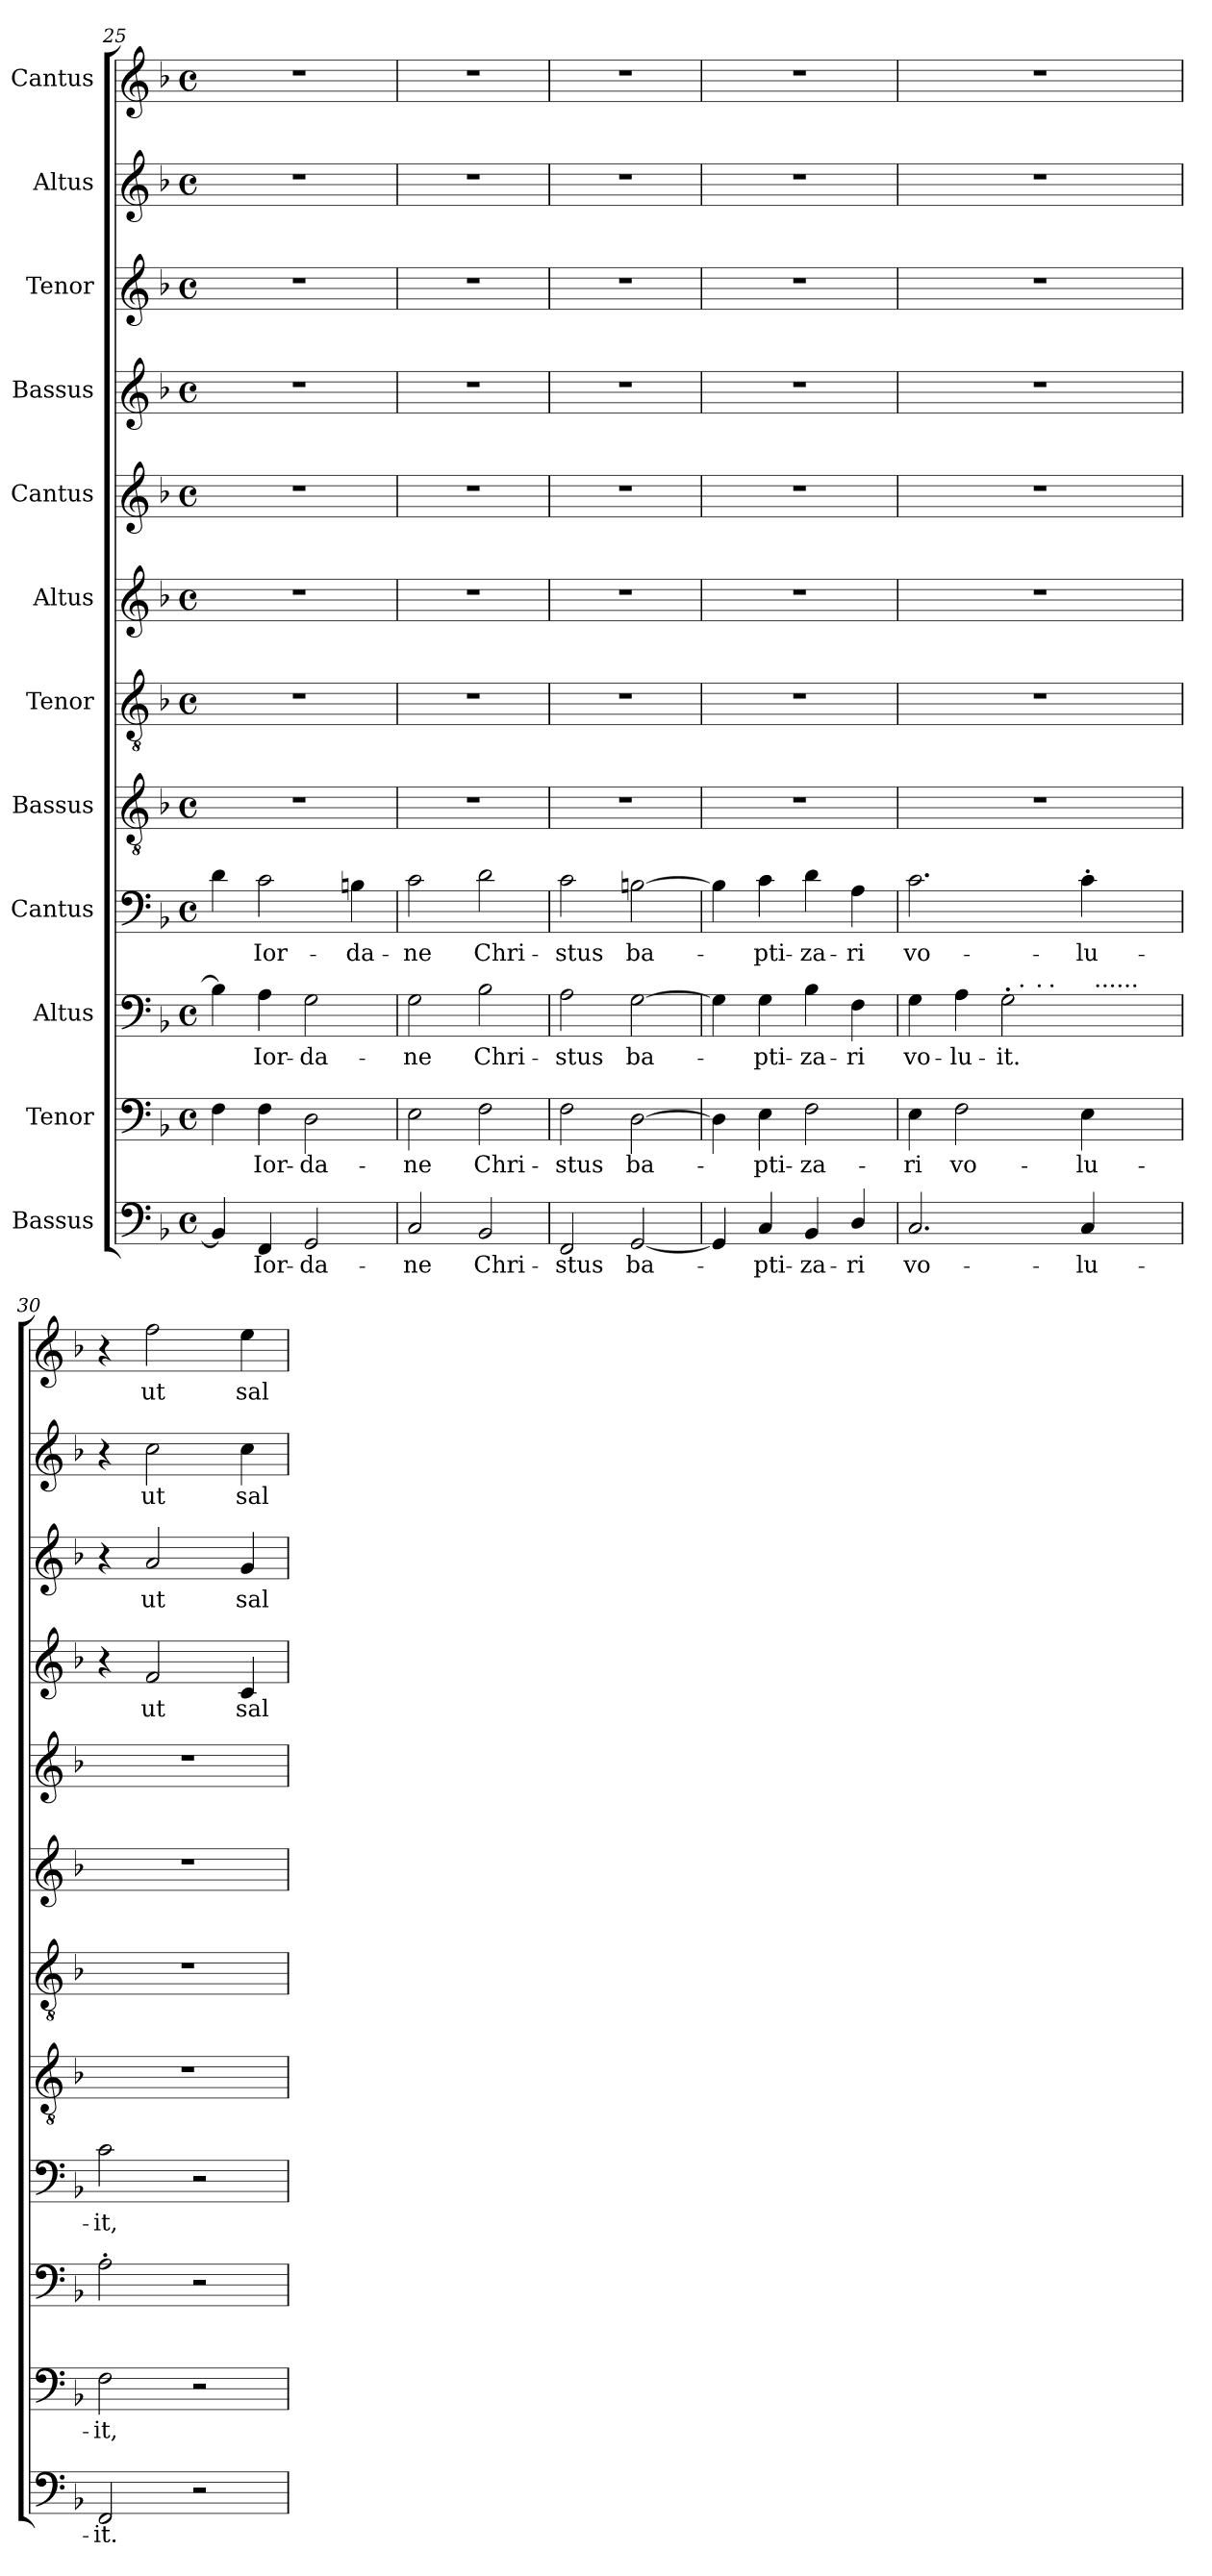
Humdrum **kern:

**kern	**text	**kern	**text	**kern	**text	**kern	**text	**kern	**kern	**kern	**kern	**kern	**text	**kern	**text	**kern	**text	**kern	**text
*part12	*part12	*part11	*part11	*part10	*part10	*part9	*part9	*part8	*part7	*part6	*part5	*part4	*part4	*part3	*part3	*part2	*part2	*part1	*part1
*staff12	*staff12	*staff11	*staff11	*staff10	*staff10	*staff9	*staff9	*staff8	*staff7	*staff6	*staff5	*staff4	*staff4	*staff3	*staff3	*staff2	*staff2	*staff1	*staff1
*I"Bassus	*	*I"Tenor	*	*I"Altus	*	*I"Cantus	*	*I"Bassus	*I"Tenor	*I"Altus	*I"Cantus	*I"Bassus	*	*I"Tenor	*	*I"Altus	*	*I"Cantus	*
*clefF4	*	*clefF4	*	*clefF4	*	*clefF4	*	*clefGv2	*clefGv2	*clefG2	*clefG2	*clefG2	*	*clefG2	*	*clefG2	*	*clefG2	*
*k[b-]	*	*k[b-]	*	*k[b-]	*	*k[b-]	*	*k[b-]	*k[b-]	*k[b-]	*k[b-]	*k[b-]	*	*k[b-]	*	*k[b-]	*	*k[b-]	*
*F:	*	*F:	*	*F:	*	*F:	*	*F:	*F:	*F:	*F:	*F:	*	*F:	*	*F:	*	*F:	*
*M4/4	*	*M4/4	*	*M4/4	*	*M4/4	*	*M4/4	*M4/4	*M4/4	*M4/4	*M4/4	*	*M4/4	*	*M4/4	*	*M4/4	*
*met(c)	*	*met(c)	*	*met(c)	*	*met(c)	*	*met(c)	*met(c)	*met(c)	*met(c)	*met(c)	*	*met(c)	*	*met(c)	*	*met(c)	*
=25	=25	=25	=25	=25	=25	=25	=25	=25	=25	=25	=25	=25	=25	=25	=25	=25	=25	=25	=25
4BB-/]	.	4F\	.	4B-\]	.	4d\	.	1r	1r	1r	1r	1r	.	1r	.	1r	.	1r	.
!	!LO:LY:b:cj	!	!LO:LY:b:cj	!	!LO:LY:b:cj	!	!LO:LY:b:cj	!	!	!	!	!	!	!	!	!	!	!	!
4FF/	Ior-	4F\	Ior-	4A\	Ior-	2c\	Ior-	.	.	.	.	.	.	.	.	.	.	.	.
!	!LO:LY:b:cj	!	!LO:LY:b:cj	!	!LO:LY:b:cj	!	!	!	!	!	!	!	!	!	!	!	!	!	!
2GG/	-da-	2D\	-da-	2G\	-da-	.	.	.	.	.	.	.	.	.	.	.	.	.	.
!	!	!	!	!	!	!	!LO:LY:b:cj	!	!	!	!	!	!	!	!	!	!	!	!
.	.	.	.	.	.	4Bn\	-da-	.	.	.	.	.	.	.	.	.	.	.	.
=26	=26	=26	=26	=26	=26	=26	=26	=26	=26	=26	=26	=26	=26	=26	=26	=26	=26	=26	=26
!	!LO:LY:b:cj	!	!LO:LY:b:cj	!	!LO:LY:b:cj	!	!LO:LY:b:cj	!	!	!	!	!	!	!	!	!	!	!	!
2C/	-ne	2E\	-ne	2G\	-ne	2c\	-ne	1r	1r	1r	1r	1r	.	1r	.	1r	.	1r	.
!	!LO:LY:b:cj	!	!LO:LY:b:cj	!	!LO:LY:b:cj	!	!LO:LY:b:cj	!	!	!	!	!	!	!	!	!	!	!	!
2BB-/	Chri-	2F\	Chri-	2B-\	Chri-	2d\	Chri-	.	.	.	.	.	.	.	.	.	.	.	.
=27	=27	=27	=27	=27	=27	=27	=27	=27	=27	=27	=27	=27	=27	=27	=27	=27	=27	=27	=27
!	!LO:LY:b:cj	!	!LO:LY:b:cj	!	!LO:LY:b:cj	!	!LO:LY:b:cj	!	!	!	!	!	!	!	!	!	!	!	!
2FF/	-stus	2F\	-stus	2A\	-stus	2c\	-stus	1r	1r	1r	1r	1r	.	1r	.	1r	.	1r	.
!	!LO:LY:b:cj	!	!LO:LY:b:cj	!	!LO:LY:b:cj	!	!LO:LY:b:cj	!	!	!	!	!	!	!	!	!	!	!	!
[>2GG/	ba-	[<2D\	ba-	[<2G\	ba-	[<2Bn\	ba-	.	.	.	.	.	.	.	.	.	.	.	.
!!LO:PB:g=z
=28	=28	=28	=28	=28	=28	=28	=28	=28	=28	=28	=28	=28	=28	=28	=28	=28	=28	=28	=28
4GG/]	.	4D\]	.	4G\]	.	4B\]	.	1r	1r	1r	1r	1r	.	1r	.	1r	.	1r	.
!	!LO:LY:b:cj	!	!LO:LY:b:cj	!	!LO:LY:b:cj	!	!LO:LY:b:cj	!	!	!	!	!	!	!	!	!	!	!	!
4C/	-pti-	4E\	-pti-	4G\	-pti-	4c\	-pti-	.	.	.	.	.	.	.	.	.	.	.	.
!	!LO:LY:b:cj	!	!LO:LY:b:cj	!	!LO:LY:b:cj	!	!LO:LY:b:cj	!	!	!	!	!	!	!	!	!	!	!	!
4BB-/	-za-	2F\	-za-	4B-\	-za-	4d\	-za-	.	.	.	.	.	.	.	.	.	.	.	.
!	!LO:LY:b:cj	!	!	!	!LO:LY:b:cj	!	!LO:LY:b:cj	!	!	!	!	!	!	!	!	!	!	!	!
4D/	-ri	.	.	4F\	-ri	4A\	-ri	.	.	.	.	.	.	.	.	.	.	.	.
=29	=29	=29	=29	=29	=29	=29	=29	=29	=29	=29	=29	=29	=29	=29	=29	=29	=29	=29	=29
!	!LO:LY:b:cj	!	!LO:LY:b:cj	!	!LO:LY:b:cj	!	!LO:LY:b:cj	!	!	!	!	!	!	!	!	!	!	!	!
*	*	*	*	*^	*	*	*	*	*	*	*	*	*	*	*	*	*	*	*
*	*	*	*	*	*^	*	*	*	*	*	*	*	*	*	*	*	*	*	*	*
*	*	*	*	*	*	*^	*	*	*	*	*	*	*	*	*	*	*	*	*	*	*
*	*	*	*	*	*	*	*^	*	*	*	*	*	*	*	*	*	*	*	*	*	*	*
2.C/	vo-	4E\	-ri	4G\	2ryy	2ryy	2ryy	2ryy	vo-	2.c\	vo-	1r	1r	1r	1r	1r	.	1r	.	1r	.	1r	.
!	!	!	!LO:LY:b:cj	!	!	!	!	!	!LO:LY:b:cj	!	!	!	!	!	!	!	!	!	!	!	!	!	!
.	.	2F\	vo-	4A\	.	.	.	.	-lu-	.	.	.	.	.	.	.	.	.	.	.	.	.	.
!	!	!	!	!	!	!	!	!	!LO:LY:b:cj	!	!	!	!	!	!	!	!	!	!	!	!	!	!
.	.	.	.	2G'>\	32.ryy	16ryy	16..ryy	4ryy	-it.	.	.	.	.	.	.	.	.	.	.	.	.	.	.
!	!	!	!	!	!LO:TX:a:t=.	!	!	!	!	!	!	!	!	!	!	!	!	!	!	!	!	!	!
.	.	.	.	.	4ryy	.	.	.	.	.	.	.	.	.	.	.	.	.	.	.	.	.	.
.	.	.	.	.	.	64ryy	.	.	.	.	.	.	.	.	.	.	.	.	.	.	.	.	.
!	!	!	!	!	!	!LO:TX:a:t=.	!	!	!	!	!	!	!	!	!	!	!	!	!	!	!	!	!
.	.	.	.	.	.	4ryy	.	.	.	.	.	.	.	.	.	.	.	.	.	.	.	.	.
!	!	!	!	!	!	!	!LO:TX:a:t=.	!	!	!	!	!	!	!	!	!	!	!	!	!	!	!	!
.	.	.	.	.	.	.	4ryy	.	.	.	.	.	.	.	.	.	.	.	.	.	.	.	.
!	!LO:LY:b:cj	!	!LO:LY:b:cj	!	!	!	!	!	!	!	!LO:LY:b:cj	!	!	!	!	!	!	!	!	!	!	!	!
4C/	-lu-	4E\	-lu-	.	.	.	.	32ryy	.	4c'<\	-lu-	.	.	.	.	.	.	.	.	.	.	.	.
!	!	!	!	!	!	!	!	!LO:TX:a:t=......	!	!	!	!	!	!	!	!	!	!	!	!	!	!	!
.	.	.	.	.	.	.	.	8..ryy	.	.	.	.	.	.	.	.	.	.	.	.	.	.	.
.	.	.	.	.	8ryy	.	.	.	.	.	.	.	.	.	.	.	.	.	.	.	.	.	.
.	.	.	.	.	.	8ryy	.	.	.	.	.	.	.	.	.	.	.	.	.	.	.	.	.
.	.	.	.	.	.	.	8ryy	.	.	.	.	.	.	.	.	.	.	.	.	.	.	.	.
.	.	.	.	.	16ryy	.	.	.	.	.	.	.	.	.	.	.	.	.	.	.	.	.	.
.	.	.	.	.	.	32.ryy	.	.	.	.	.	.	.	.	.	.	.	.	.	.	.	.	.
.	.	.	.	.	64ryy	.	64ryy	.	.	.	.	.	.	.	.	.	.	.	.	.	.	.	.
=30	=30	=30	=30	=30	=30	=30	=30	=30	=30	=30	=30	=30	=30	=30	=30	=30	=30	=30	=30	=30	=30	=30	=30
!	!LO:LY:b:cj	!	!LO:LY:b:cj	!	!	!	!	!	!	!	!LO:LY:b:cj	!	!	!	!	!	!	!	!	!	!	!	!
*	*	*	*	*v	*v	*v	*v	*v	*	*	*	*	*	*	*	*	*	*	*	*	*	*	*
2FF/	-it.	2F\	-it,	2A'>\	.	2c\	-it,	1r	1r	1r	1r	4r	.	4r	.	4r	.	4r	.
!	!	!	!	!	!	!	!	!	!	!	!	!	!LO:LY:b:cj	!	!LO:LY:b:cj	!	!LO:LY:b:cj	!	!LO:LY:b:cj
.	.	.	.	.	.	.	.	.	.	.	.	2f/	ut	2a/	ut	2cc\	ut	2ff\	ut
2r	.	2r	.	2r	.	2r	.	.	.	.	.	.	.	.	.	.	.	.	.
!	!	!	!	!	!	!	!	!	!	!	!	!	!LO:LY:b:cj	!	!LO:LY:b:cj	!	!LO:LY:b:cj	!	!LO:LY:b:cj
.	.	.	.	.	.	.	.	.	.	.	.	4c/	sal-	4g/	sal-	4cc\	sal-	4ee\	sal-
=	=	=	=	=	=	=	=	=	=	=	=	=	=	=	=	=	=	=	=
*-	*-	*-	*-	*-	*-	*-	*-	*-	*-	*-	*-	*-	*-	*-	*-	*-	*-	*-	*-
